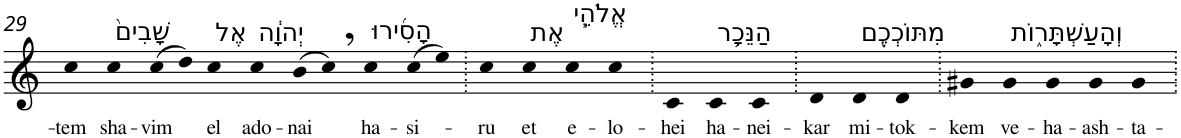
**kern	**text
*part1	*part1
*staff1	*staff1
*I"Piano	*
*I'Pno	*
!!LO:PB:g=z
*clefG2	*
*k[]	*
=29	=29
!	!LO:LY:b
4cc	-tem
!LO:TX:a:t=שָׁבִים֙	!
!	!LO:LY:b
4cc	sha-
!	!LO:LY:b
(>8cc	-vim
8dd)	.
!LO:TX:a:t=אֶל	!
!	!LO:LY:b
4cc	el
!LO:TX:a:t=יְהוָ֔ה	!
!	!LO:LY:b
4cc	ado-
!	!LO:LY:b
(>8b	-nai
8cc,)	.
!LO:TX:a:t=הָסִ֜ירוּ	!
!	!LO:LY:b
4cc	ha-
!	!LO:LY:b
(>8cc	-si-
8ee)	.
=30.	=30.
!	!LO:LY:b
4cc	-ru
!LO:TX:a:t=אֶת	!
!	!LO:LY:b
4cc	et
!LO:TX:a:t=אֱלֹהֵ֧י	!
!	!LO:LY:b
4cc	e-
!	!LO:LY:b
4cc	-lo-
=31.	=31.
!	!LO:LY:b
4c	-hei
!LO:TX:a:t=הַנֵּכָ֛ר	!
!	!LO:LY:b
4c	ha-
!	!LO:LY:b
4c	-nei-
=32.	=32.
!	!LO:LY:b
4d	-kar
!LO:TX:a:t=מִתּוֹכְכֶ֖ם	!
!	!LO:LY:b
4d	mi-
!	!LO:LY:b
4d	-tok-
=33.	=33.
!	!LO:LY:b
4g#X	-kem
!LO:TX:a:t=וְהָעַשְׁתָּר֑וֹת	!
!	!LO:LY:b
4g#	ve-
!	!LO:LY:b
4g#	-ha-
!	!LO:LY:b
4g#	-ash-
!	!LO:LY:b
4g#	-ta-
=.	=.
*-	*-
